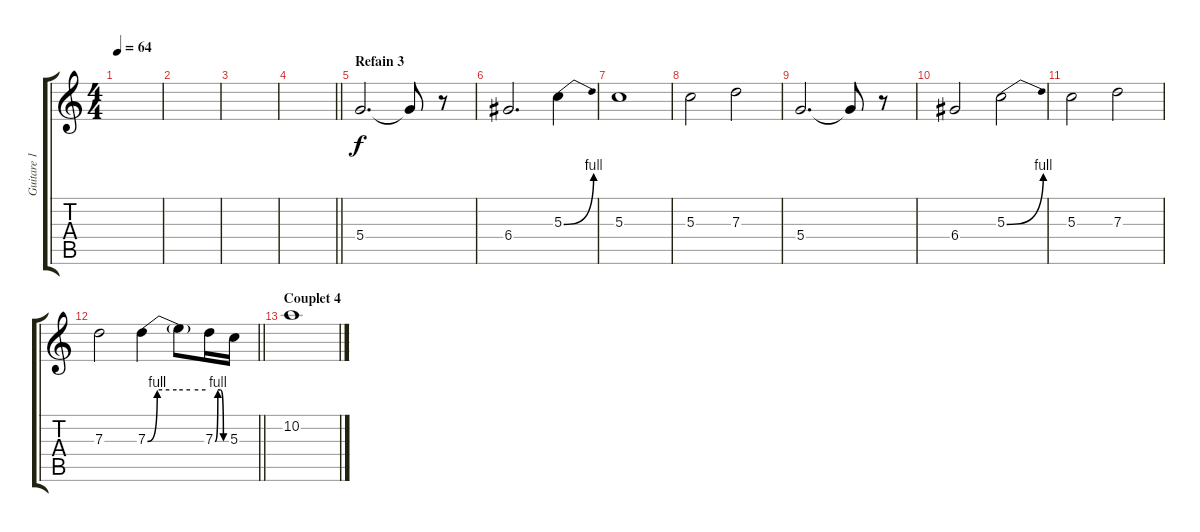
\track ("Guitare 1" "Guitare 1") {instrument overdrivenguitar}
\staff {score tabs}
\tuning (E4 B3 G3 D3 A2 E2) {hide}
\ts (4 4)
\tempo 64
\clef g2
\ks c
|
|
|
\barLineRight lightlight
|
\section ("" "Refain 3")
5.4.2{d} 5.4{t}.8 r.8 |
6.4.2{d} 5.3{be (bend 0 0 60 4)}.4 |
5.3.1 |
5.3.2 7.3.2 |
5.4.2{d} 5.4{t}.8 r.8 |
6.4.2 5.3{be (bend 0 0 60 4)}.2 |
5.3.2 7.3.2 |
\barLineRight lightlight
7.3.2 7.3{be (custom 0 0 10 4 30 4 44 4 60 4)}.4 7.3{t}.8 7.3{be (custom 0 0 15 4 30 4 45 0 60 0)}.16 5.3.16 |
\section ("" "Couplet 4")
10.2.1
